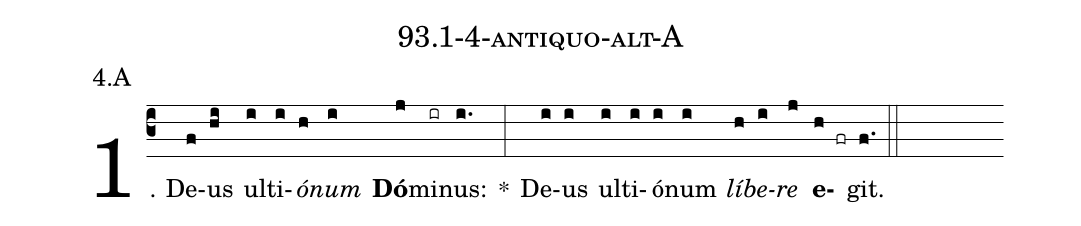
name: 93.1-4-antiquo-alt-A;
annotation: 4.A;
%%
(c3)1. De(f)us(hi) ul(i)ti(i)<i>ó</i>(h)<i>num</i>(i) <b>Dó</b>(j)mi(ir)nus:(i.) *(:) De(i)us(i) ul(i)ti(i)ó(i)num(i) <i>lí</i>(h)<i>be</i>(i)<i>re</i>(j) <b>e</b>(h fr)git.(f.) (::)


%E(i) u(h) o(i) u(j) a(h) e.(f.) (::)
